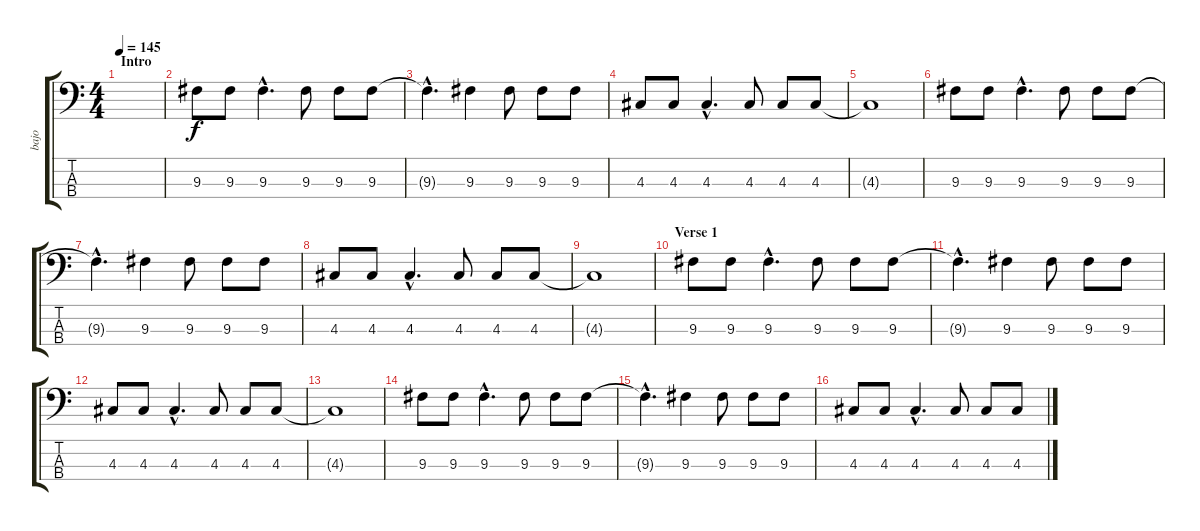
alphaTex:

\track ("bajo" "bajo") {instrument electricbassfinger}
\staff {score tabs}
\tuning (G2 D2 A1 E1) {hide}
\ts (4 4)
\section ("" "Intro")
\tempo 145
\clef f4
\ks c
|
9.3.8 9.3.8 9.3{hac}.4{d} 9.3.8 9.3.8 9.3.8 |
9.3{hac t}.4{d} 9.3.4 9.3.8 9.3.8 9.3.8 |
4.3.8 4.3.8 4.3{hac}.4{d} 4.3.8 4.3.8 4.3.8 |
4.3{t}.1 |
9.3.8 9.3.8 9.3{hac}.4{d} 9.3.8 9.3.8 9.3.8 |
9.3{hac t}.4{d} 9.3.4 9.3.8 9.3.8 9.3.8 |
4.3.8 4.3.8 4.3{hac}.4{d} 4.3.8 4.3.8 4.3.8 |
4.3{t}.1 |
\section ("" "Verse 1")
9.3.8 9.3.8 9.3{hac}.4{d} 9.3.8 9.3.8 9.3.8 |
9.3{hac t}.4{d} 9.3.4 9.3.8 9.3.8 9.3.8 |
4.3.8 4.3.8 4.3{hac}.4{d} 4.3.8 4.3.8 4.3.8 |
4.3{t}.1 |
9.3.8 9.3.8 9.3{hac}.4{d} 9.3.8 9.3.8 9.3.8 |
9.3{hac t}.4{d} 9.3.4 9.3.8 9.3.8 9.3.8 |
4.3.8 4.3.8 4.3{hac}.4{d} 4.3.8 4.3.8 4.3.8
